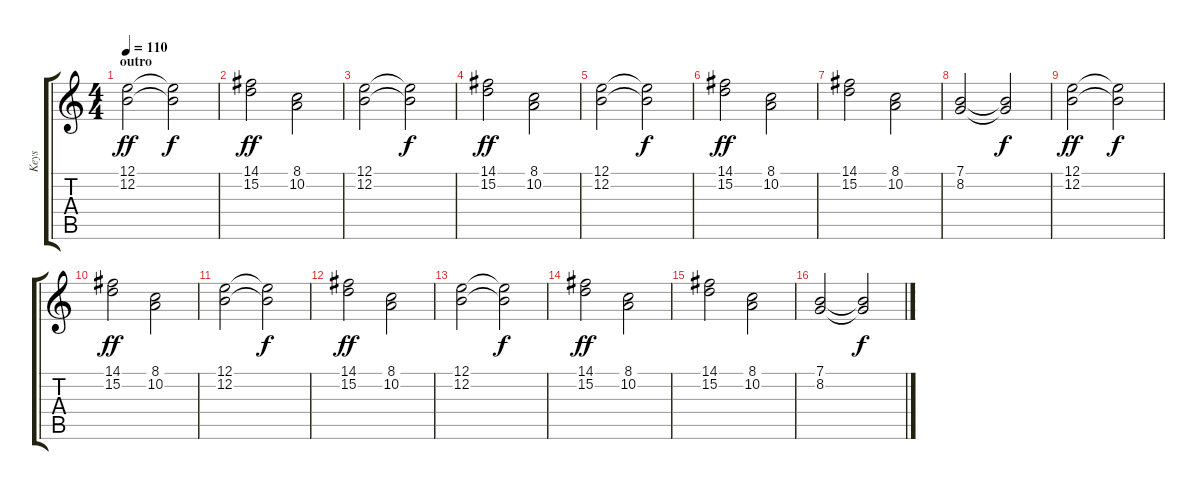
\track ("Keys" "Keys") {instrument synthstrings1}
\staff {score tabs}
\tuning (E4 B3 G3 D3 A2 E2) {hide}
\ts (4 4)
\section ("" "outro")
\tempo 110
\clef g2
\ks c
(12.1 12.2).2{dy ff} (12.1{t} 12.2{t}).2{dy f} |
(14.1 15.2).2{dy ff} (8.1 10.2).2 |
(12.1 12.2).2 (12.1{t} 12.2{t}).2{dy f} |
(14.1 15.2).2{dy ff} (8.1 10.2).2 |
(12.1 12.2).2 (12.1{t} 12.2{t}).2{dy f} |
(14.1 15.2).2{dy ff} (8.1 10.2).2 |
(14.1 15.2).2 (8.1 10.2).2 |
(7.1 8.2).2 (7.1{t} 8.2{t}).2{dy f} |
(12.1 12.2).2{dy ff} (12.1{t} 12.2{t}).2{dy f} |
(14.1 15.2).2{dy ff} (8.1 10.2).2 |
(12.1 12.2).2 (12.1{t} 12.2{t}).2{dy f} |
(14.1 15.2).2{dy ff} (8.1 10.2).2 |
(12.1 12.2).2 (12.1{t} 12.2{t}).2{dy f} |
(14.1 15.2).2{dy ff} (8.1 10.2).2 |
(14.1 15.2).2 (8.1 10.2).2 |
(7.1 8.2).2 (7.1{t} 8.2{t}).2{dy f}
